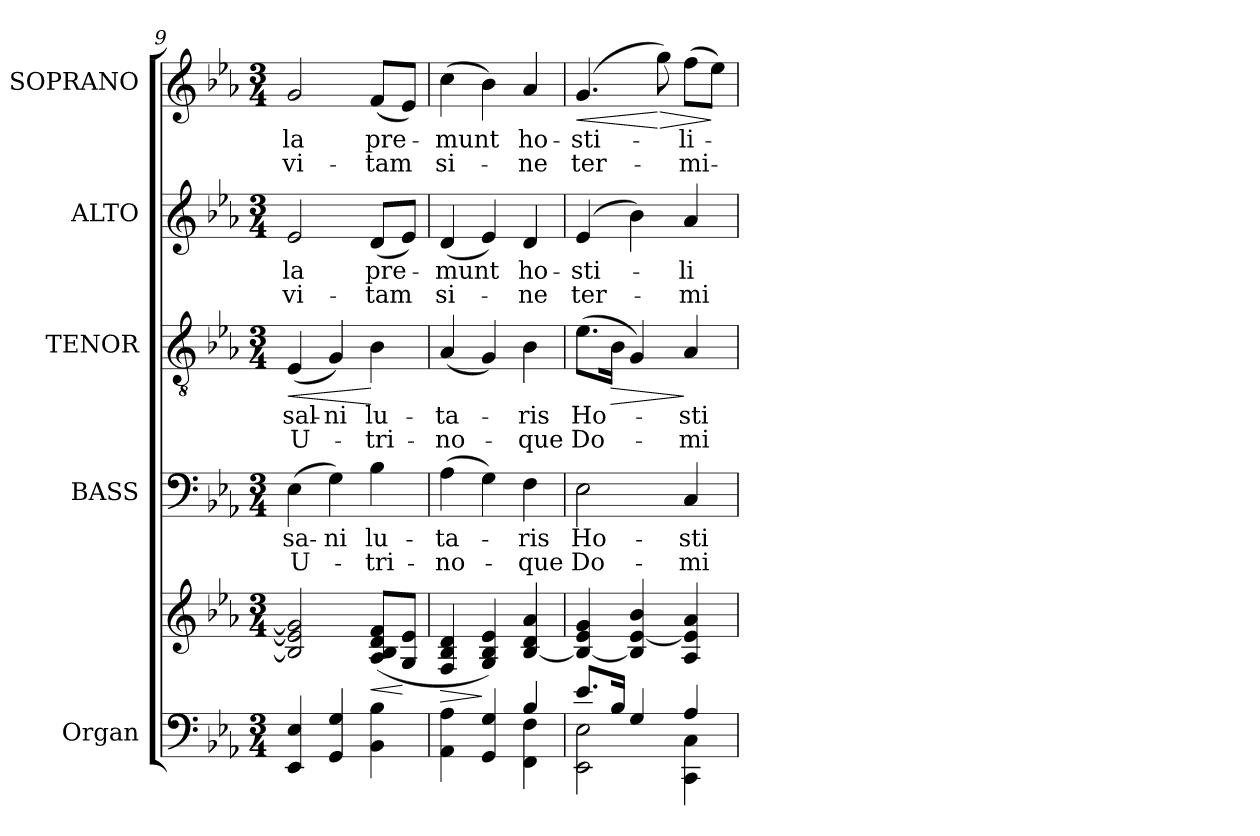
**kern	**kern	**dynam	**kern	**text	**text	**kern	**text	**text	**dynam	**kern	**text	**text	**kern	**text	**text	**dynam
*part5	*part5	*part5	*part4	*part4	*part4	*part3	*part3	*part3	*part3	*part2	*part2	*part2	*part1	*part1	*part1	*part1
*staff6	*staff5	*staff5/6	*staff4	*staff4	*staff4	*staff3	*staff3	*staff3	*staff3	*staff2	*staff2	*staff2	*staff1	*staff1	*staff1	*staff1
*I"Organ	*	*	*I"BASS	*	*	*I"TENOR	*	*	*	*I"ALTO	*	*	*I"SOPRANO	*	*	*
*I'Org.	*	*	*I'B.	*	*	*I'T.	*	*	*	*I'A.	*	*	*I'S.	*	*	*
*clefF4	*clefG2	*	*clefF4	*	*	*clefGv2	*	*	*	*clefG2	*	*	*clefG2	*	*	*
*	*	*	*	*	*	*ITrd7c12	*	*	*	*	*	*	*	*	*	*
*k[b-e-a-]	*k[b-e-a-]	*	*k[b-e-a-]	*	*	*k[b-e-a-]	*	*	*	*k[b-e-a-]	*	*	*k[b-e-a-]	*	*	*
*E-:	*E-:	*	*E-:	*	*	*E-:	*	*	*	*E-:	*	*	*E-:	*	*	*
*M3/4	*M3/4	*	*M3/4	*	*	*M3/4	*	*	*	*M3/4	*	*	*M3/4	*	*	*
=9	=9	=9	=9	=9	=9	=9	=9	=9	=9	=9	=9	=9	=9	=9	=9	=9
!	!	!	!	!LO:LY:b:color=#000000	!LO:LY:b:color=#000000	!	!	!	!	!	!	!	!	!	!	!
!	!	!	!	!	!	!	!LO:LY:b:color=#000000	!LO:LY:b:color=#000000	!LO:HP:b	!	!	!	!	!	!	!
!	!	!	!	!	!	!	!	!	!	!	!LO:LY:b:color=#000000	!LO:LY:b:color=#000000	!	!	!	!
!	!	!	!	!	!	!	!	!	!	!	!	!	!	!LO:LY:b:color=#000000	!LO:LY:b:color=#000000	!
4EE-i/ 4E-i	2B-i/] 2e-i] 2gi]	.	(4E-i\	sa-	U-	(4EE-i/	sal-	U-	<	2e-i/	-la	vi-	2gi/	-la	vi-	.
!	!	!	!	!LO:LY:b:color=#000000	!	!	!	!	!	!	!	!	!	!	!	!
!	!	!	!	!	!	!	!LO:LY:b:color=#000000	!	!	!	!	!	!	!	!	!
4GGi/ 4Gi	.	.	4Gi\)	-ni	.	4GGi/)	-ni	.	.	.	.	.	.	.	.	.
!	!	!LO:HP:b	!	!	!	!	!	!	!	!	!	!	!	!	!	!
!	!	!	!	!LO:LY:b:color=#000000	!LO:LY:b:color=#000000	!	!	!	!	!	!	!	!	!	!	!
!	!	!	!	!	!	!	!LO:LY:b:color=#000000	!LO:LY:b:color=#000000	!	!	!	!	!	!	!	!
!	!	!	!	!	!	!	!	!	!	!	!LO:LY:b:color=#000000	!LO:LY:b:color=#000000	!	!	!	!
!	!	!	!	!	!	!	!	!	!	!	!	!	!	!LO:LY:b:color=#000000	!LO:LY:b:color=#000000	!
4BB-i\ 4B-i	(8A-i/ 8B-i 8di 8fiL	<	4B-i\	-lu-	tri-	4BB-i\	-lu-	tri-	[	(8di/L	pre-	-tam	(8fi/L	pre-	-tam	.
.	8Gi/ 8e-iJ	[	.	.	.	.	.	.	.	8e-i/J)	.	.	8e-i/J)	.	.	.
=10	=10	=10	=10	=10	=10	=10	=10	=10	=10	=10	=10	=10	=10	=10	=10	=10
*^	*	*	*	*	*	*	*	*	*	*	*	*	*	*	*	*
!	!	!	!LO:HP:b	!	!	!	!	!	!	!	!	!	!	!	!	!	!
!	!	!	!	!	!LO:LY:b:color=#000000	!LO:LY:b:color=#000000	!	!	!	!	!	!	!	!	!	!	!
!	!	!	!	!	!	!	!	!LO:LY:b:color=#000000	!LO:LY:b:color=#000000	!	!	!	!	!	!	!	!
!	!	!	!	!	!	!	!	!	!	!	!	!LO:LY:b:color=#000000	!LO:LY:b:color=#000000	!	!	!	!
!	!	!	!	!	!	!	!	!	!	!	!	!	!	!	!LO:LY:b:color=#000000	!LO:LY:b:color=#000000	!
4AA-i\ 4A-i	2ryy	4Fi/ 4B-i 4di	>	(4A-i\	-ta-	-no-	(4AA-i/	-ta-	-no-	.	(4di/	-munt	si-	(4cci\	-munt	si-	.
4GGi/ 4Gi	.	4Gi/ 4B-i 4e-i)	]	4Gi\)	.	.	4GGi/)	.	.	.	4e-i/)	.	.	4b-i\)	.	.	.
!	!	!	!	!	!LO:LY:b:color=#000000	!LO:LY:b:color=#000000	!	!	!	!	!	!	!	!	!	!	!
!	!	!	!	!	!	!	!	!LO:LY:b:color=#000000	!LO:LY:b:color=#000000	!	!	!	!	!	!	!	!
!	!	!	!	!	!	!	!	!	!	!	!	!LO:LY:b:color=#000000	!LO:LY:b:color=#000000	!	!	!	!
!	!	!	!	!	!	!	!	!	!	!	!	!	!	!	!LO:LY:b:color=#000000	!LO:LY:b:color=#000000	!
4B-i/	4FFi\ 4Fi	[4B-i/ 4di 4a-i	.	4Fi\	-ris	-que	4BB-i\	-ris	-que	.	4di/	ho-	-ne	4a-i/	ho-	-ne	.
=11	=11	=11	=11	=11	=11	=11	=11	=11	=11	=11	=11	=11	=11	=11	=11	=11	=11
!	!	!	!	!	!LO:LY:b:color=#000000	!LO:LY:b:color=#000000	!	!	!	!	!	!	!	!	!	!	!
!	!	!	!	!	!	!	!	!LO:LY:b:color=#000000	!LO:LY:b:color=#000000	!	!	!	!	!	!	!	!
!	!	!	!	!	!	!	!	!	!	!	!	!LO:LY:b:color=#000000	!LO:LY:b:color=#000000	!	!	!	!
!	!	!	!	!	!	!	!	!	!	!	!	!	!	!	!LO:LY:b:color=#000000	!LO:LY:b:color=#000000	!LO:HP:b
8.e-i/L	2EE-i\ 2E-i	4B-i/_ 4e-i 4gi	.	2E-i\	Ho-	Do-	(8.E-i\L	Ho-	Do-	.	(4e-i/	-sti-	ter-	(4.gi/	-sti-	ter-	<
!	!	!	!	!	!	!	!	!	!	!LO:HP:b	!	!	!	!	!	!	!
16B-i/Jk	.	.	.	.	.	.	16BB-i\Jk	.	.	>	.	.	.	.	.	.	.
4Gi/	.	4B-i/] [4e-i 4b-i	.	.	.	.	4GGi/)	.	.	.	4b-i\)	.	.	.	.	.	.
!	!	!	!	!	!	!	!	!	!	!	!	!	!	!	!	!	!LO:HP:n=1:b
.	.	.	.	.	.	.	.	.	.	.	.	.	.	8ggi\)	.	.	[ >
!	!	!	!	!	!LO:LY:b:color=#000000	!LO:LY:b:color=#000000	!	!	!	!	!	!	!	!	!	!	!
!	!	!	!	!	!	!	!	!LO:LY:b:color=#000000	!LO:LY:b:color=#000000	!	!	!	!	!	!	!	!
!	!	!	!	!	!	!	!	!	!	!	!	!LO:LY:b:color=#000000	!LO:LY:b:color=#000000	!	!	!	!
!	!	!	!	!	!	!	!	!	!	!	!	!	!	!	!LO:LY:b:color=#000000	!LO:LY:b:color=#000000	!
4A-i/	4CCi\ 4Ci	4A-i/ 4e-i] 4a-i	.	4Ci/	-sti-	-mi-	4AA-i/	-sti-	-mi-	]	4a-i/	-li-	-mi-	(8ffi\L	-li-	-mi-	.
.	.	.	.	.	.	.	.	.	.	.	.	.	.	8ee-i\J)	.	.	]
*v	*v	*	*	*	*	*	*	*	*	*	*	*	*	*	*	*	*
=	=	=	=	=	=	=	=	=	=	=	=	=	=	=	=	=
*-	*-	*-	*-	*-	*-	*-	*-	*-	*-	*-	*-	*-	*-	*-	*-	*-
